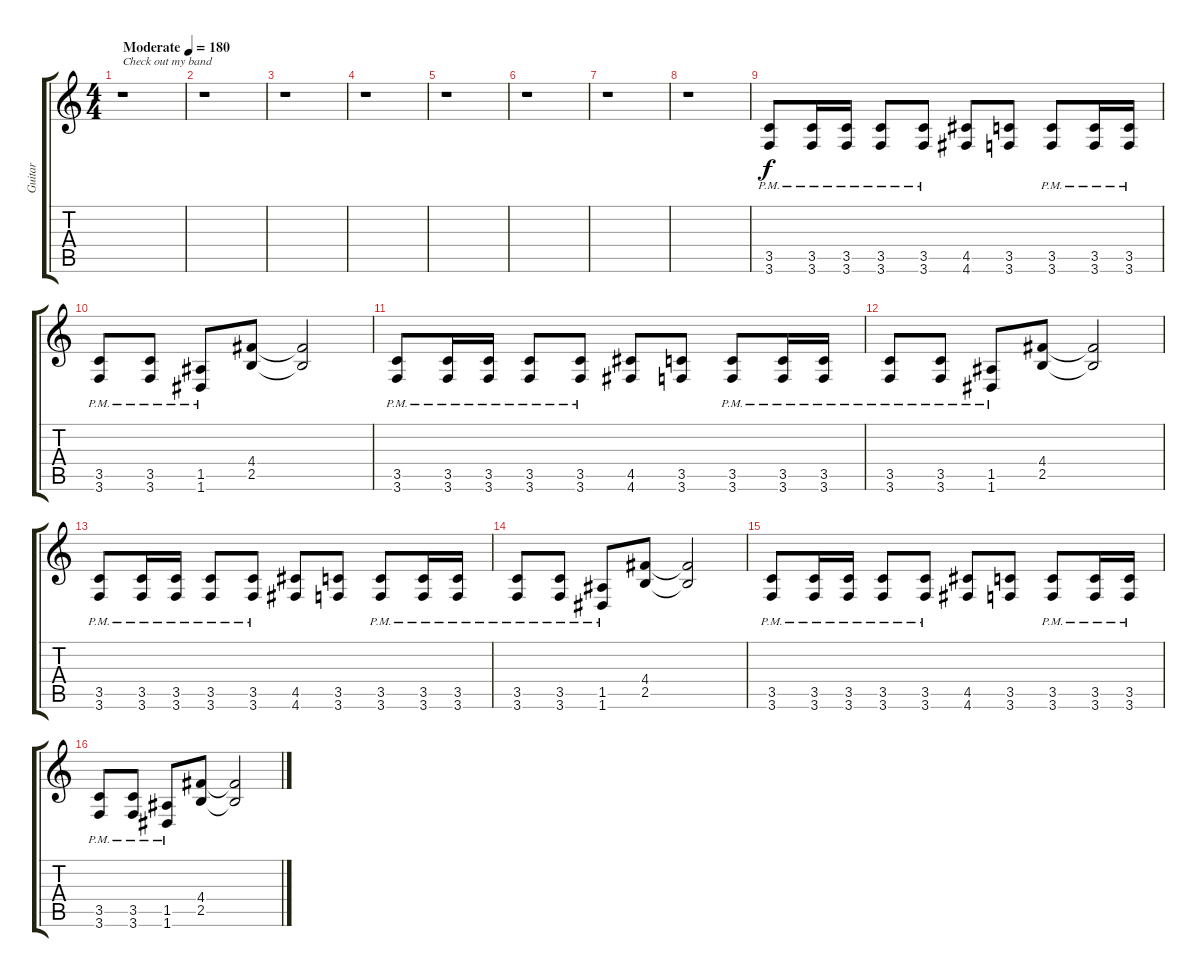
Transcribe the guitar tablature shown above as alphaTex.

\track ("Guitar" "Guitar") {instrument distortionguitar}
\staff {score tabs}
\tuning (E4 B3 G3 D3 A2 D2) {hide}
\ts (4 4)
\tempo (180 "Moderate")
\clef g2
\ks c
r.1{txt "Check out my band" dy f instrument distortionguitar} |
r.1 |
r.1 |
r.1 |
r.1 |
r.1 |
r.1 |
r.1 |
(3.5{pm} 3.6{pm}).8 (3.5{pm} 3.6{pm}).16 (3.5{pm} 3.6{pm}).16 (3.5{pm} 3.6{pm}).8 (3.5{pm} 3.6{pm}).8 (4.5 4.6).8 (3.5 3.6).8 (3.5{pm} 3.6{pm}).8 (3.5{pm} 3.6{pm}).16 (3.5{pm} 3.6{pm}).16 |
(3.5{pm} 3.6{pm}).8 (3.5{pm} 3.6{pm}).8 (1.5{pm} 1.6{pm}).8 (4.4 2.5).8 (4.4{t} 2.5{t}).2 |
(3.5{pm} 3.6{pm}).8 (3.5{pm} 3.6{pm}).16 (3.5{pm} 3.6{pm}).16 (3.5{pm} 3.6{pm}).8 (3.5{pm} 3.6{pm}).8 (4.5 4.6).8 (3.5 3.6).8 (3.5{pm} 3.6{pm}).8 (3.5{pm} 3.6{pm}).16 (3.5{pm} 3.6{pm}).16 |
(3.5{pm} 3.6{pm}).8 (3.5{pm} 3.6{pm}).8 (1.5{pm} 1.6{pm}).8 (4.4 2.5).8 (4.4{t} 2.5{t}).2 |
(3.5{pm} 3.6{pm}).8 (3.5{pm} 3.6{pm}).16 (3.5{pm} 3.6{pm}).16 (3.5{pm} 3.6{pm}).8 (3.5{pm} 3.6{pm}).8 (4.5 4.6).8 (3.5 3.6).8 (3.5{pm} 3.6{pm}).8 (3.5{pm} 3.6{pm}).16 (3.5{pm} 3.6{pm}).16 |
(3.5{pm} 3.6{pm}).8 (3.5{pm} 3.6{pm}).8 (1.5{pm} 1.6{pm}).8 (4.4 2.5).8 (4.4{t} 2.5{t}).2 |
(3.5{pm} 3.6{pm}).8 (3.5{pm} 3.6{pm}).16 (3.5{pm} 3.6{pm}).16 (3.5{pm} 3.6{pm}).8 (3.5{pm} 3.6{pm}).8 (4.5 4.6).8 (3.5 3.6).8 (3.5{pm} 3.6{pm}).8 (3.5{pm} 3.6{pm}).16 (3.5{pm} 3.6{pm}).16 |
(3.5{pm} 3.6{pm}).8 (3.5{pm} 3.6{pm}).8 (1.5{pm} 1.6{pm}).8 (4.4 2.5).8 (4.4{t} 2.5{t}).2
